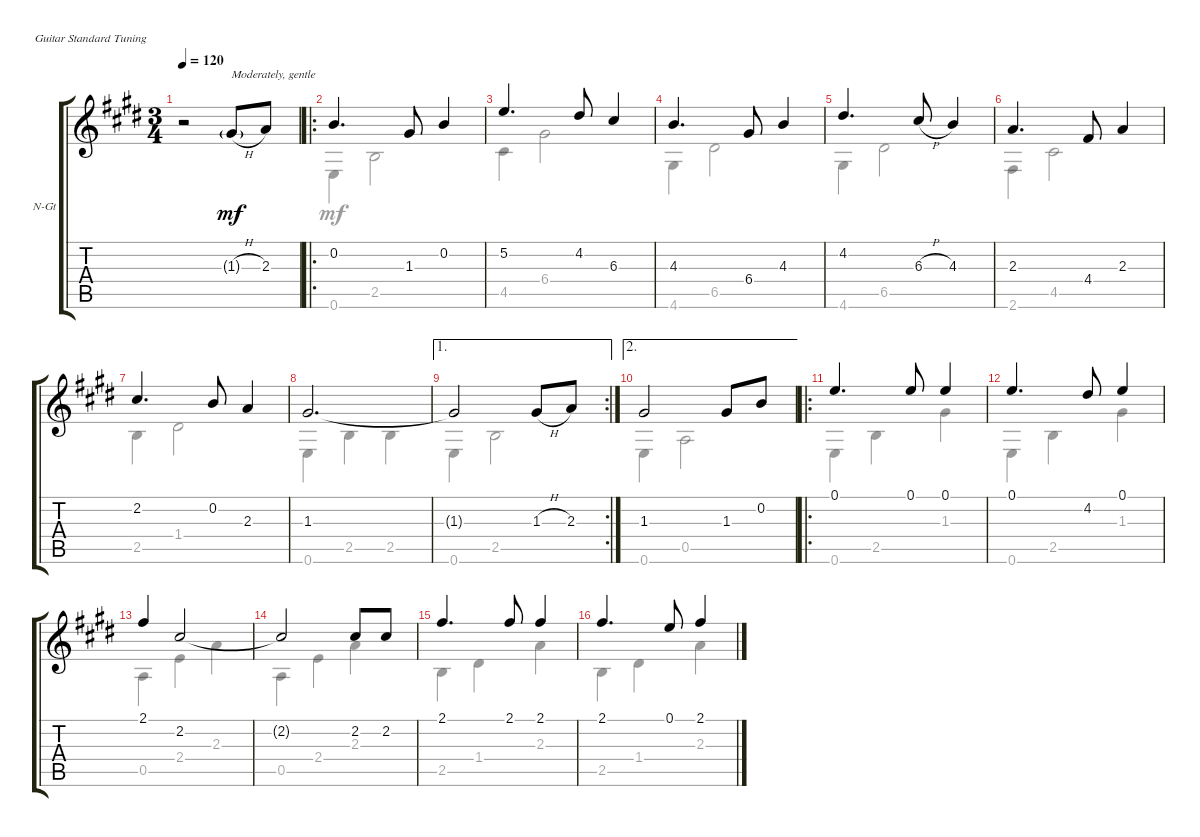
\defaultSystemsLayout 4
\bracketExtendMode groupsimilarinstruments
\firstSystemTrackNameOrientation horizontal
\otherSystemsTrackNameOrientation horizontal
\track ("Nylon Guitar" "N-Gt") {instrument acousticguitarnylon}
\staff {score tabs}
\tuning (E4 B3 G3 D3 A2 E2)
\voice
\ts (3 4)
\tempo 120
\clef g2
\ks e
r.2{dy mf instrument acousticguitarnylon} 1.3{h g}.8{txt "Moderately, gentle"} 2.3.8 |
\ro
0.2.4{d} 1.3.8 0.2.4 |
5.2.4{d} 4.2.8 6.3.4 |
4.3.4{d} 6.4.8 4.3.4 |
4.2.4{d} 6.3{h}.8 4.3.4 |
2.3.4{d} 4.4.8 2.3.4 |
2.2.4{d} 0.2.8 2.3.4 |
1.3.2{d} |
\ae 1
\rc 2
1.3{t}.2 1.3{h}.8 2.3.8 |
\ae 2
1.3.2 1.3.8 0.2.8 |
\ro
0.1.4{d} 0.1.8 0.1.4 |
0.1.4{d} 4.2.8 0.1.4 |
2.1.4 2.2.2 |
2.2{t}.2 2.2.8 2.2.8 |
2.1.4{d} 2.1.8 2.1.4 |
2.1.4{d} 0.1.8 2.1.4
\voice
\clef g2
\ottava regular
\simile none
\ks e
|
0.6.4 2.5.2 |
4.5.4 6.4.2 |
4.6.4 6.5.2 |
4.6.4 6.5.2 |
2.6.4 4.5.2 |
2.5.4 1.4.2 |
0.6.4 2.5.4 2.5.4 |
0.6.4 2.5.2 |
0.6.4 0.5.2 |
0.6.4 2.5.4 1.3.4 |
0.6.4 2.5.4 1.3.4 |
0.5.4 2.4.4 2.3.4 |
0.5.4 2.4.4 2.3.4 |
2.5.4 1.4.4 2.3.4 |
2.5.4 1.4.4 2.3.4
